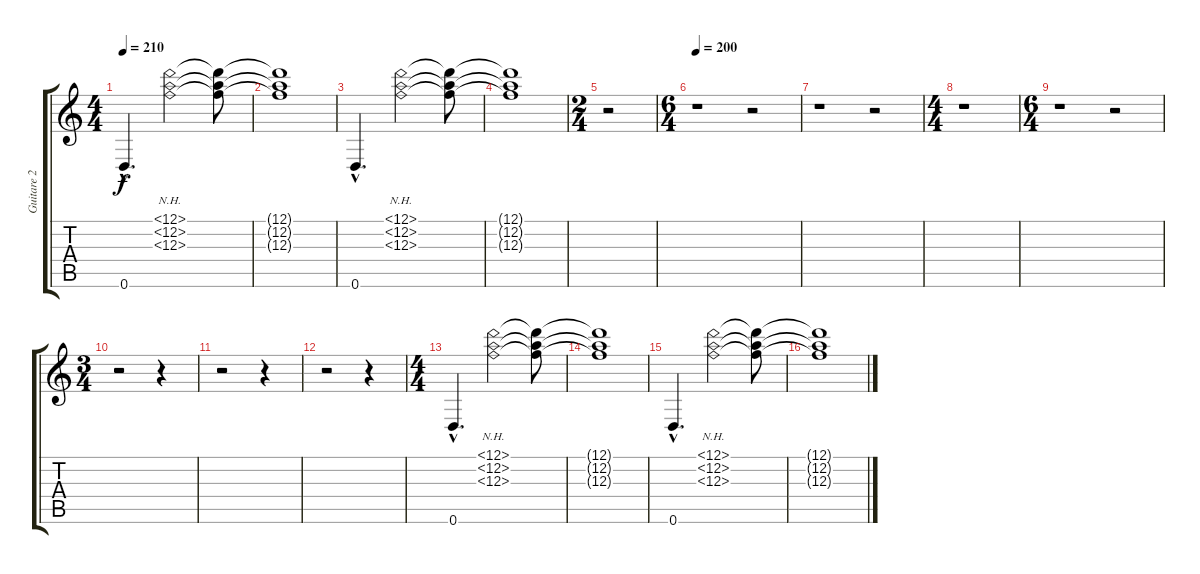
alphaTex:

\track ("Guitare 2" "Guitare 2") {instrument overdrivenguitar}
\staff {score tabs}
\tuning (D4 A3 F3 C3 G2 D2) {hide}
\ts (4 4)
\tempo 210
\clef g2
\ks c
0.6{hac}.4{d dy f} (12.1{nh} 12.2{nh} 12.3{nh}).2 (12.1{t} 12.2{t} 12.3{t}).8 |
(12.1{t} 12.2{t} 12.3{t}).1 |
0.6{hac}.4{d} (12.1{nh} 12.2{nh} 12.3{nh}).2 (12.1{t} 12.2{t} 12.3{t}).8 |
(12.1{t} 12.2{t} 12.3{t}).1 |
\ts (2 4)
r.2 |
\ts (6 4)
\tempo 200
r.1 r.2 |
r.1 r.2 |
\ts (4 4)
r.1 |
\ts (6 4)
r.1 r.2 |
\ts (3 4)
r.2 r.4 |
r.2 r.4 |
r.2 r.4 |
\ts (4 4)
0.6{hac}.4{d} (12.1{nh} 12.2{nh} 12.3{nh}).2 (12.1{t} 12.2{t} 12.3{t}).8 |
(12.1{t} 12.2{t} 12.3{t}).1 |
0.6{hac}.4{d} (12.1{nh} 12.2{nh} 12.3{nh}).2 (12.1{t} 12.2{t} 12.3{t}).8 |
(12.1{t} 12.2{t} 12.3{t}).1
